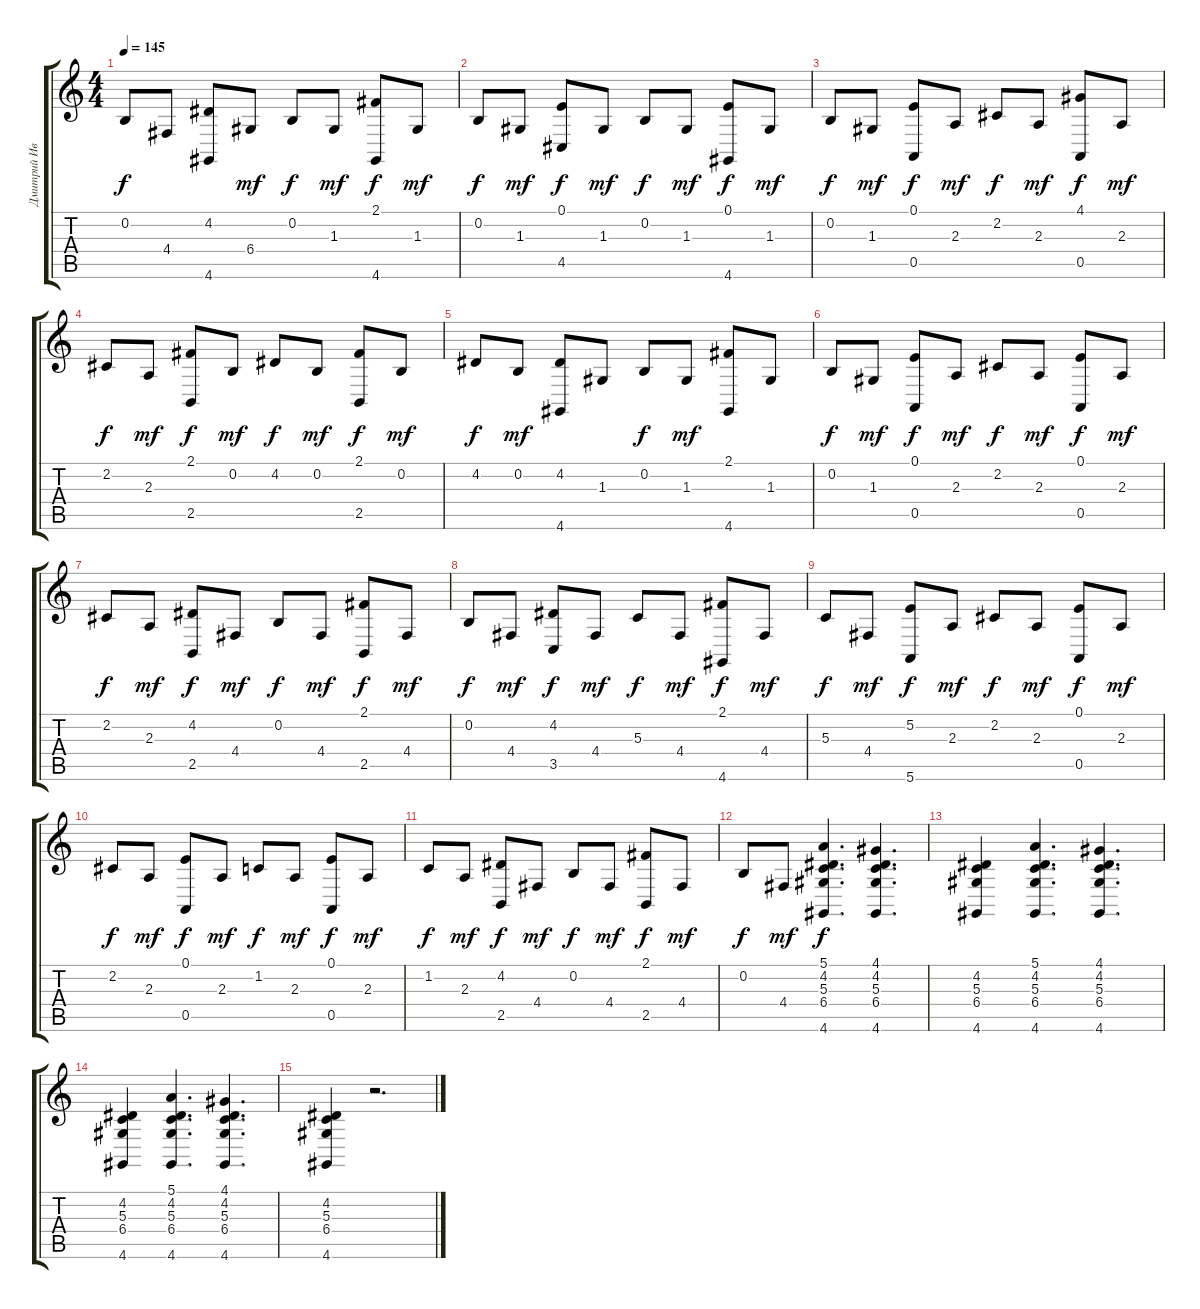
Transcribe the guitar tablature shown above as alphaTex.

\track ("Дмитрий Иванов" "Дмитрий Ив") {instrument harpsichord}
\staff {score tabs}
\tuning (E4 B3 G3 D3 A2 E2) {hide}
\ts (4 4)
\tempo 145
\clef g2
\ks c
0.2.8{dy f} 4.4.8 (4.2 4.6).8 6.4.8{dy mf} 0.2.8{dy f} 1.3.8{dy mf} (2.1 4.6).8{dy f} 1.3.8{dy mf} |
0.2.8{dy f} 1.3.8{dy mf} (0.1 4.5).8{dy f} 1.3.8{dy mf} 0.2.8{dy f} 1.3.8{dy mf} (0.1 4.6).8{dy f} 1.3.8{dy mf} |
0.2.8{dy f} 1.3.8{dy mf} (0.1 0.5).8{dy f} 2.3.8{dy mf} 2.2.8{dy f} 2.3.8{dy mf} (4.1 0.5).8{dy f} 2.3.8{dy mf} |
2.2.8{dy f} 2.3.8{dy mf} (2.1 2.5).8{dy f} 0.2.8{dy mf} 4.2.8{dy f} 0.2.8{dy mf} (2.1 2.5).8{dy f} 0.2.8{dy mf} |
4.2.8{dy f} 0.2.8{dy mf} (4.2 4.6).8 1.3.8 0.2.8{dy f} 1.3.8{dy mf} (2.1 4.6).8 1.3.8 |
0.2.8{dy f} 1.3.8{dy mf} (0.1 0.5).8{dy f} 2.3.8{dy mf} 2.2.8{dy f} 2.3.8{dy mf} (0.1 0.5).8{dy f} 2.3.8{dy mf} |
2.2.8{dy f} 2.3.8{dy mf} (4.2 2.5).8{dy f} 4.4.8{dy mf} 0.2.8{dy f} 4.4.8{dy mf} (2.1 2.5).8{dy f} 4.4.8{dy mf} |
0.2.8{dy f} 4.4.8{dy mf} (4.2 3.5).8{dy f} 4.4.8{dy mf} 5.3.8{dy f} 4.4.8{dy mf} (2.1 4.6).8{dy f} 4.4.8{dy mf} |
5.3.8{dy f} 4.4.8{dy mf} (5.2 5.6).8{dy f} 2.3.8{dy mf} 2.2.8{dy f} 2.3.8{dy mf} (0.1 0.5).8{dy f} 2.3.8{dy mf} |
2.2.8{dy f} 2.3.8{dy mf} (0.1 0.5).8{dy f} 2.3.8{dy mf} 1.2.8{dy f} 2.3.8{dy mf} (0.1 0.5).8{dy f} 2.3.8{dy mf} |
1.2.8{dy f} 2.3.8{dy mf} (4.2 2.5).8{dy f} 4.4.8{dy mf} 0.2.8{dy f} 4.4.8{dy mf} (2.1 2.5).8{dy f} 4.4.8{dy mf} |
0.2.8{dy f} 4.4.8{dy mf} (5.1 4.2 5.3 6.4 4.6).4{d dy f} (4.1 4.2 5.3 6.4 4.6).4{d} |
(4.2 5.3 6.4 4.6).4 (5.1 4.2 5.3 6.4 4.6).4{d} (4.1 4.2 5.3 6.4 4.6).4{d} |
(4.2 5.3 6.4 4.6).4 (5.1 4.2 5.3 6.4 4.6).4{d} (4.1 4.2 5.3 6.4 4.6).4{d} |
(4.2 5.3 6.4 4.6).4 r.2{d}
